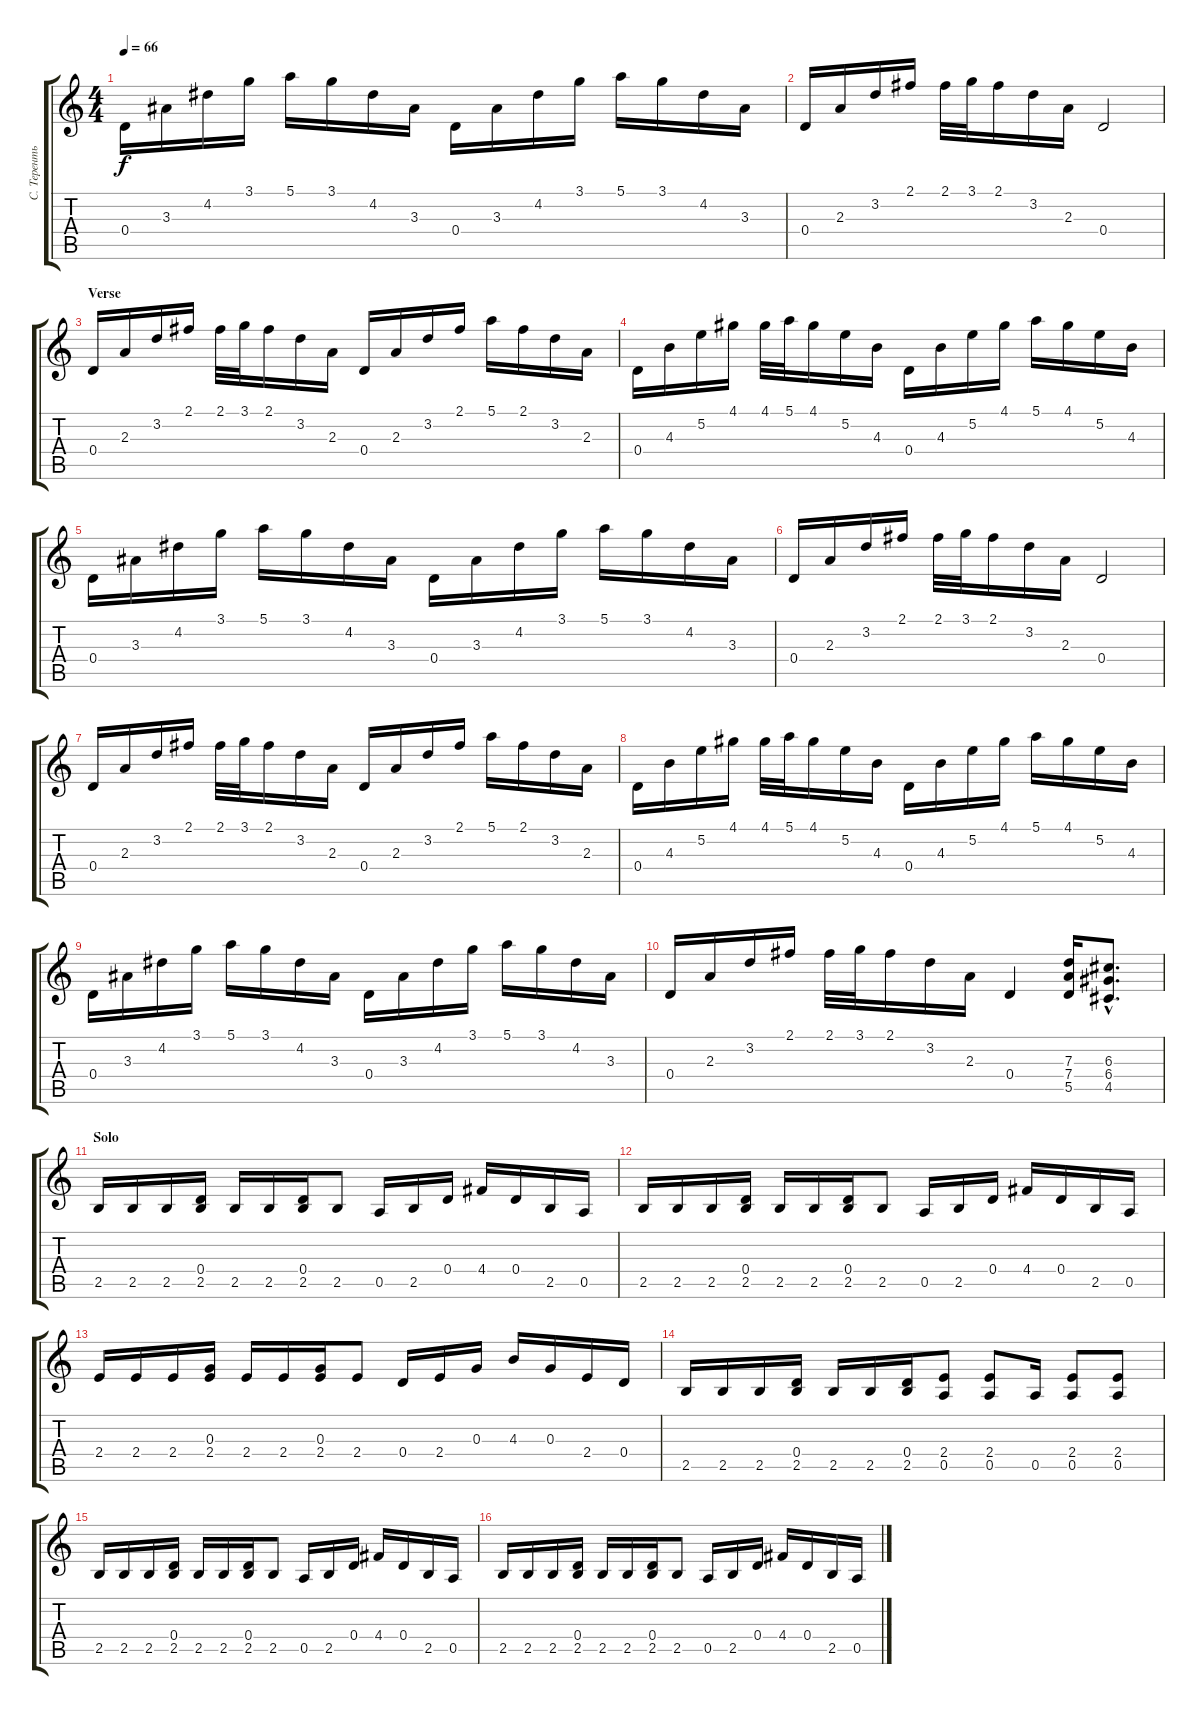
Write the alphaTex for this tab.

\track ("С. Терентьев" "С. Теренть") {instrument distortionguitar}
\staff {score tabs}
\tuning (E4 B3 G3 D3 A2 E2) {hide}
\ts (4 4)
\tempo 66
\clef g2
\ks c
0.4.16{dy f} 3.3.16 4.2.16 3.1.16 5.1.16 3.1.16 4.2.16 3.3.16 0.4.16 3.3.16 4.2.16 3.1.16 5.1.16 3.1.16 4.2.16 3.3.16 |
0.4.16 2.3.16 3.2.16 2.1.16 2.1.32 3.1.32 2.1.16 3.2.16 2.3.16 0.4.2 |
\section ("" "Verse")
0.4.16{instrument acousticguitarsteel} 2.3.16 3.2.16 2.1.16 2.1.32 3.1.32 2.1.16 3.2.16 2.3.16 0.4.16 2.3.16 3.2.16 2.1.16 5.1.16 2.1.16 3.2.16 2.3.16 |
0.4.16 4.3.16 5.2.16 4.1.16 4.1.32 5.1.32 4.1.16 5.2.16 4.3.16 0.4.16 4.3.16 5.2.16 4.1.16 5.1.16 4.1.16 5.2.16 4.3.16 |
0.4.16 3.3.16 4.2.16 3.1.16 5.1.16 3.1.16 4.2.16 3.3.16 0.4.16 3.3.16 4.2.16 3.1.16 5.1.16 3.1.16 4.2.16 3.3.16 |
0.4.16 2.3.16 3.2.16 2.1.16 2.1.32 3.1.32 2.1.16 3.2.16 2.3.16 0.4.2 |
0.4.16{instrument acousticguitarsteel} 2.3.16 3.2.16 2.1.16 2.1.32 3.1.32 2.1.16 3.2.16 2.3.16 0.4.16 2.3.16 3.2.16 2.1.16 5.1.16 2.1.16 3.2.16 2.3.16 |
0.4.16 4.3.16 5.2.16 4.1.16 4.1.32 5.1.32 4.1.16 5.2.16 4.3.16 0.4.16 4.3.16 5.2.16 4.1.16 5.1.16 4.1.16 5.2.16 4.3.16 |
0.4.16 3.3.16 4.2.16 3.1.16 5.1.16 3.1.16 4.2.16 3.3.16 0.4.16 3.3.16 4.2.16 3.1.16 5.1.16 3.1.16 4.2.16 3.3.16 |
0.4.16 2.3.16 3.2.16 2.1.16 2.1.32 3.1.32 2.1.16 3.2.16 2.3.16 0.4.4 (7.3 7.4 5.5).16{instrument distortionguitar} (6.3{hac} 6.4{hac} 4.5{hac}).8{d} |
\section ("" "Solo")
2.5.16 2.5.16 2.5.16 (0.4 2.5).16 2.5.16 2.5.16 (0.4 2.5).16 2.5.8 0.5.16 2.5.16 0.4.16 4.4.16 0.4.16 2.5.16 0.5.16 |
2.5.16 2.5.16 2.5.16 (0.4 2.5).16 2.5.16 2.5.16 (0.4 2.5).16 2.5.8 0.5.16 2.5.16 0.4.16 4.4.16 0.4.16 2.5.16 0.5.16 |
2.4.16 2.4.16 2.4.16 (0.3 2.4).16 2.4.16 2.4.16 (0.3 2.4).16 2.4.8 0.4.16 2.4.16 0.3.16 4.3.16 0.3.16 2.4.16 0.4.16 |
2.5.16 2.5.16 2.5.16 (0.4 2.5).16 2.5.16 2.5.16 (0.4 2.5).16 (2.4 0.5).8 (2.4 0.5).8 0.5.16 (2.4 0.5).8 (2.4 0.5).8 |
2.5.16 2.5.16 2.5.16 (0.4 2.5).16 2.5.16 2.5.16 (0.4 2.5).16 2.5.8 0.5.16 2.5.16 0.4.16 4.4.16 0.4.16 2.5.16 0.5.16 |
2.5.16 2.5.16 2.5.16 (0.4 2.5).16 2.5.16 2.5.16 (0.4 2.5).16 2.5.8 0.5.16 2.5.16 0.4.16 4.4.16 0.4.16 2.5.16 0.5.16
